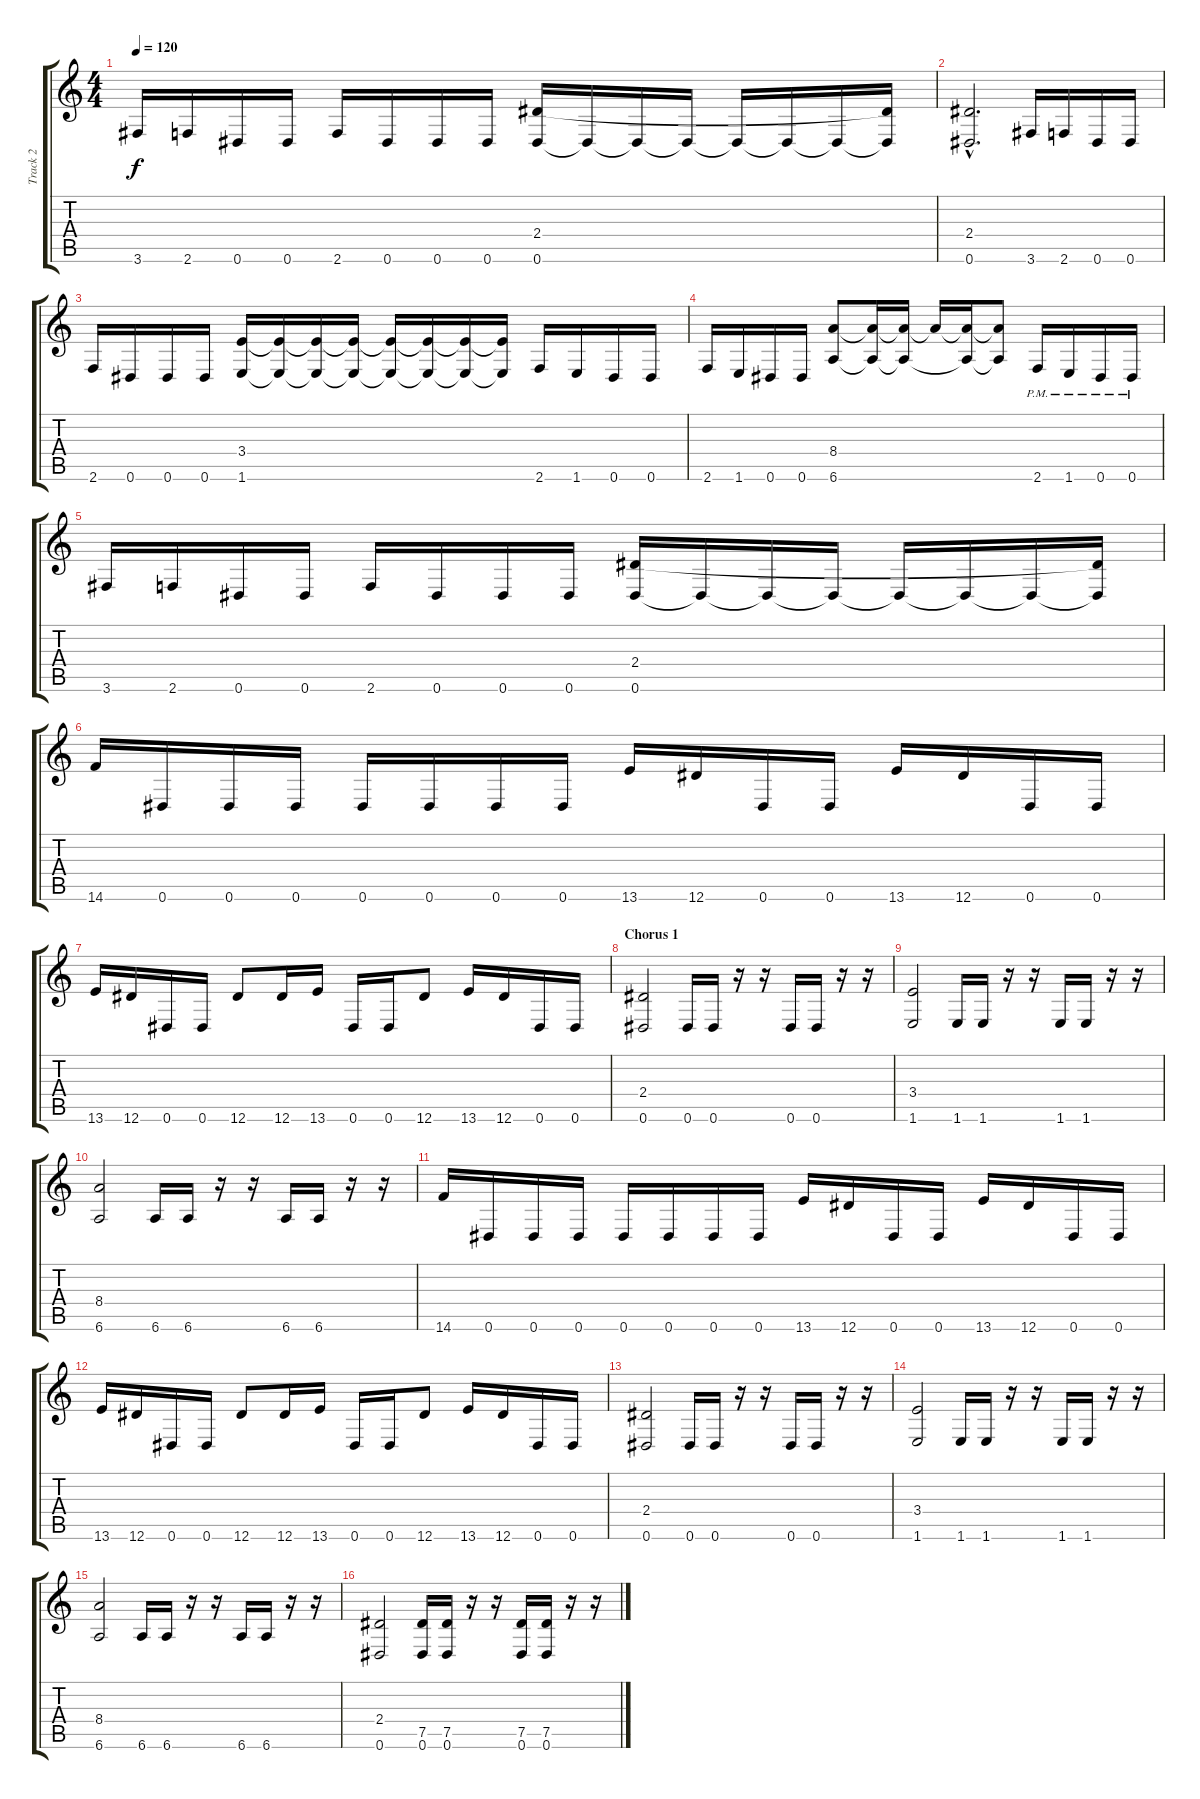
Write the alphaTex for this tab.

\track ("Track 2" "Track 2") {instrument overdrivenguitar}
\staff {score tabs}
\tuning (Eb4 Bb3 Gb3 Db3 Ab2 Eb2) {hide}
\ts (4 4)
\tempo 120
\clef g2
\ks c
3.6.16{dy f} 2.6.16 0.6.16 0.6.16 2.6.16 0.6.16 0.6.16 0.6.16 (2.4 0.6).16 0.6{t}.16 0.6{t}.16 0.6{t}.16 0.6{t}.16 0.6{t}.16 0.6{t}.16 (2.4{t} 0.6{t}).16 |
(2.4{hac} 0.6{hac}).2{d} 3.6.16 2.6.16 0.6.16 0.6.16 |
2.6.16 0.6.16 0.6.16 0.6.16 (3.4 1.6).16 (3.4{t} 1.6{t}).16 (3.4{t} 1.6{t}).16 (3.4{t} 1.6{t}).16 (3.4{t} 1.6{t}).16 (3.4{t} 1.6{t}).16 (3.4{t} 1.6{t}).16 (3.4{t} 1.6{t}).16 2.6.16 1.6.16 0.6.16 0.6.16 |
2.6.16 1.6.16 0.6.16 0.6.16 (8.4 6.6).8 (8.4{t} 6.6{t}).16 (8.4{t} 6.6{t}).16 8.4{t}.16 (8.4{t} 6.6{t}).16 (8.4{t} 6.6{t}).8 2.6{pm}.16 1.6{pm}.16 0.6{pm}.16 0.6{pm}.16 |
3.6.16 2.6.16 0.6.16 0.6.16 2.6.16 0.6.16 0.6.16 0.6.16 (2.4 0.6).16 0.6{t}.16 0.6{t}.16 0.6{t}.16 0.6{t}.16 0.6{t}.16 0.6{t}.16 (2.4{t} 0.6{t}).16 |
14.6.16 0.6.16 0.6.16 0.6.16 0.6.16 0.6.16 0.6.16 0.6.16 13.6.16 12.6.16 0.6.16 0.6.16 13.6.16 12.6.16 0.6.16 0.6.16 |
13.6.16 12.6.16 0.6.16 0.6.16 12.6.8 12.6.16 13.6.16 0.6.16 0.6.16 12.6.8 13.6.16 12.6.16 0.6.16 0.6.16 |
\section ("" "Chorus 1")
(2.4 0.6).2 0.6.16 0.6.16 r.16 r.16 0.6.16 0.6.16 r.16 r.16 |
(3.4 1.6).2 1.6.16 1.6.16 r.16 r.16 1.6.16 1.6.16 r.16 r.16 |
(8.4 6.6).2 6.6.16 6.6.16 r.16 r.16 6.6.16 6.6.16 r.16 r.16 |
14.6.16 0.6.16 0.6.16 0.6.16 0.6.16 0.6.16 0.6.16 0.6.16 13.6.16 12.6.16 0.6.16 0.6.16 13.6.16 12.6.16 0.6.16 0.6.16 |
13.6.16 12.6.16 0.6.16 0.6.16 12.6.8 12.6.16 13.6.16 0.6.16 0.6.16 12.6.8 13.6.16 12.6.16 0.6.16 0.6.16 |
(2.4 0.6).2 0.6.16 0.6.16 r.16 r.16 0.6.16 0.6.16 r.16 r.16 |
(3.4 1.6).2 1.6.16 1.6.16 r.16 r.16 1.6.16 1.6.16 r.16 r.16 |
(8.4 6.6).2 6.6.16 6.6.16 r.16 r.16 6.6.16 6.6.16 r.16 r.16 |
(2.4 0.6).2 (7.5 0.6).16 (7.5 0.6).16 r.16 r.16 (7.5 0.6).16 (7.5 0.6).16 r.16 r.16
